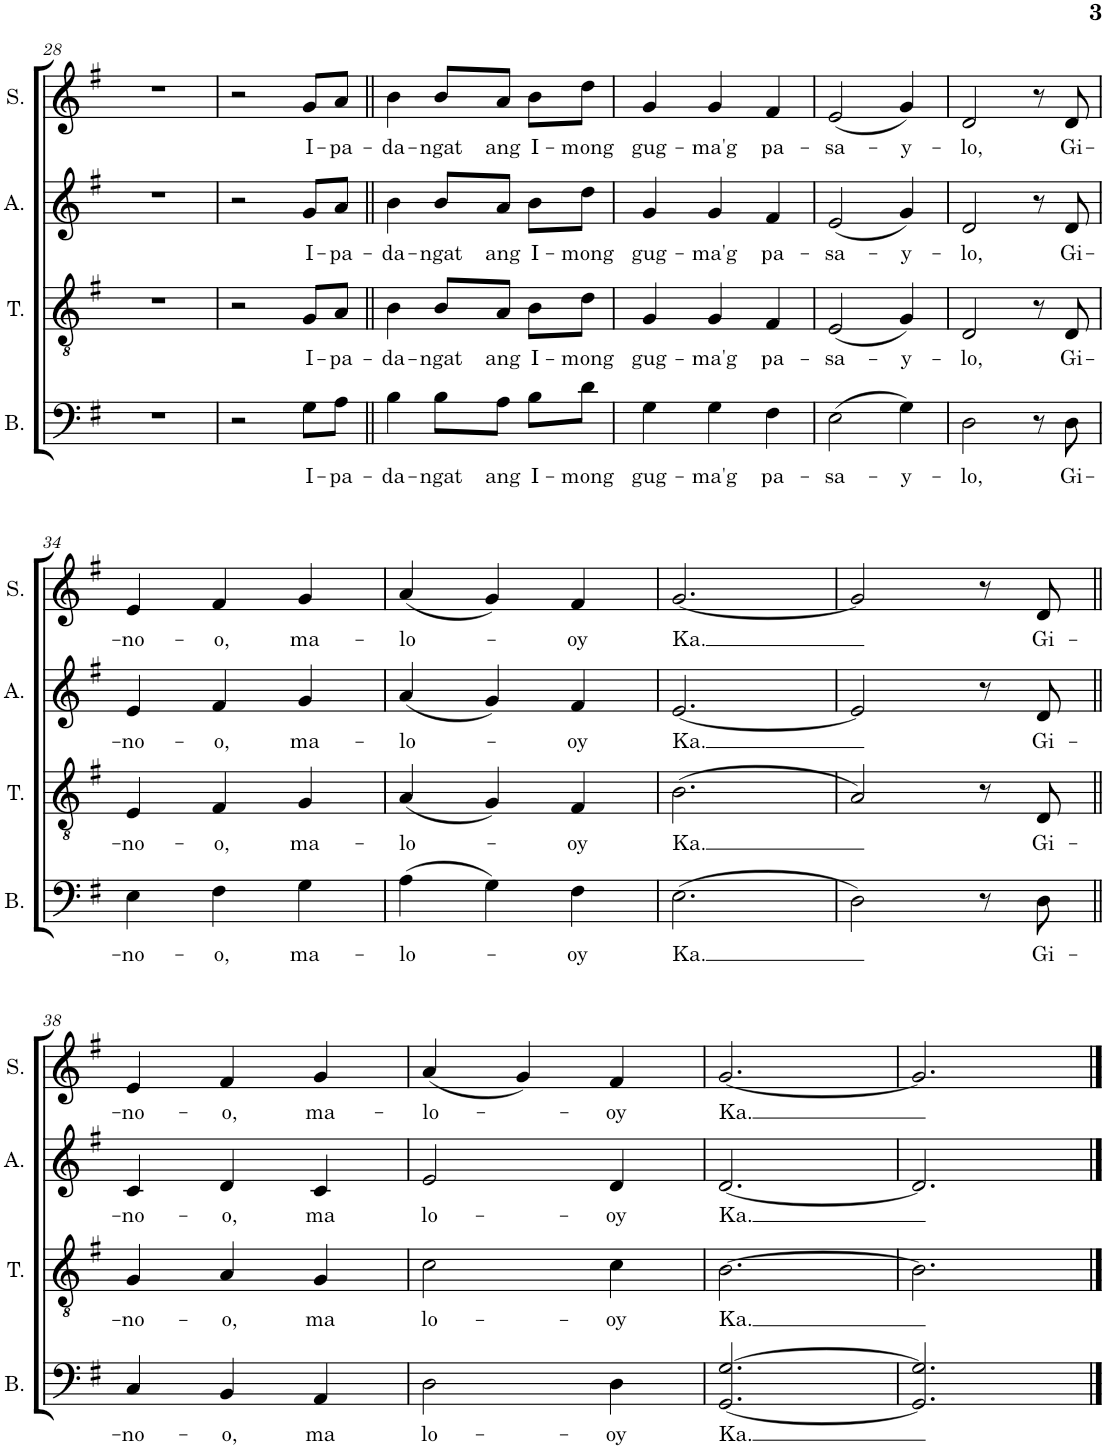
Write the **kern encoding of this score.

**kern	**text	**kern	**text	**kern	**text	**kern	**text
*part4	*part4	*part3	*part3	*part2	*part2	*part1	*part1
*staff4	*staff4	*staff3	*staff3	*staff2	*staff2	*staff1	*staff1
*I"Bass	*	*I"Tenor	*	*I"Alto	*	*I"Soprano	*
*I'B.	*	*I'T.	*	*I'A.	*	*I'S.	*
!!LO:PB:g=z
*clefF4	*	*clefGv2	*	*clefG2	*	*clefG2	*
*k[f#]	*	*k[f#]	*	*k[f#]	*	*k[f#]	*
*M3/4	*	*M3/4	*	*M3/4	*	*M3/4	*
=28	=28	=28	=28	=28	=28	=28	=28
2.r	.	2.r	.	2.r	.	2.r	.
=29	=29	=29	=29	=29	=29	=29	=29
2r	.	2r	.	2r	.	2r	.
!	!LO:LY:b	!	!LO:LY:b	!	!LO:LY:b	!	!LO:LY:b
8G\L	I-	8G/L	I-	8g/L	I-	8g/L	I-
!	!LO:LY:b	!	!LO:LY:b	!	!LO:LY:b	!	!LO:LY:b
8A\J	-pa-	8A/J	-pa-	8a/J	-pa-	8a/J	-pa-
=30||	=30||	=30||	=30||	=30||	=30||	=30||	=30||
!	!LO:LY:b	!	!LO:LY:b	!	!LO:LY:b	!	!LO:LY:b
4B\	-da-	4B\	-da-	4b\	-da-	4b\	-da-
!	!LO:LY:b	!	!LO:LY:b	!	!LO:LY:b	!	!LO:LY:b
8B\L	-ngat	8B/L	-ngat	8b/L	-ngat	8b/L	-ngat
!	!LO:LY:b	!	!LO:LY:b	!	!LO:LY:b	!	!LO:LY:b
8A\J	ang	8A/J	ang	8a/J	ang	8a/J	ang
!	!LO:LY:b	!	!LO:LY:b	!	!LO:LY:b	!	!LO:LY:b
8B\L	I-	8B\L	I-	8b\L	I-	8b\L	I-
!	!LO:LY:b	!	!LO:LY:b	!	!LO:LY:b	!	!LO:LY:b
8d\J	-mong	8d\J	-mong	8dd\J	-mong	8dd\J	-mong
=31	=31	=31	=31	=31	=31	=31	=31
!	!LO:LY:b	!	!LO:LY:b	!	!LO:LY:b	!	!LO:LY:b
4G\	gug-	4G/	gug-	4g/	gug-	4g/	gug-
!	!LO:LY:b	!	!LO:LY:b	!	!LO:LY:b	!	!LO:LY:b
4G\	-ma'g	4G/	-ma'g	4g/	-ma'g	4g/	-ma'g
!	!LO:LY:b	!	!LO:LY:b	!	!LO:LY:b	!	!LO:LY:b
4F#\	pa-	4F#/	pa-	4f#/	pa-	4f#/	pa-
=32	=32	=32	=32	=32	=32	=32	=32
!	!LO:LY:b	!	!LO:LY:b	!	!LO:LY:b	!	!LO:LY:b
(2E\	-sa-	(2E/	-sa-	(2e/	-sa-	(2e/	-sa-
!	!LO:LY:b	!	!LO:LY:b	!	!LO:LY:b	!	!LO:LY:b
4G\)	-y-	4G/)	-y-	4g/)	-y-	4g/)	-y-
=33	=33	=33	=33	=33	=33	=33	=33
!	!LO:LY:b	!	!LO:LY:b	!	!LO:LY:b	!	!LO:LY:b
2D\	-lo,	2D/	-lo,	2d/	-lo,	2d/	-lo,
8r	.	8r	.	8r	.	8r	.
!	!LO:LY:b	!	!LO:LY:b	!	!LO:LY:b	!	!LO:LY:b
8D\	Gi-	8D/	Gi-	8d/	Gi-	8d/	Gi-
!!LO:LB:g=z
=34	=34	=34	=34	=34	=34	=34	=34
!	!LO:LY:b	!	!LO:LY:b	!	!LO:LY:b	!	!LO:LY:b
4E\	-no-	4E/	-no-	4e/	-no-	4e/	-no-
!	!LO:LY:b	!	!LO:LY:b	!	!LO:LY:b	!	!LO:LY:b
4F#\	-o,	4F#/	-o,	4f#/	-o,	4f#/	-o,
!	!LO:LY:b	!	!LO:LY:b	!	!LO:LY:b	!	!LO:LY:b
4G\	ma-	4G/	ma-	4g/	ma-	4g/	ma-
=35	=35	=35	=35	=35	=35	=35	=35
!	!LO:LY:b	!	!LO:LY:b	!	!LO:LY:b	!	!LO:LY:b
(4A\	-lo-	(4A/	-lo-	(4a/	-lo-	(4a/	-lo-
4G\)	.	4G/)	.	4g/)	.	4g/)	.
!	!LO:LY:b	!	!LO:LY:b	!	!LO:LY:b	!	!LO:LY:b
4F#\	-oy	4F#/	-oy	4f#/	-oy	4f#/	-oy
=36	=36	=36	=36	=36	=36	=36	=36
!	!LO:LY:b	!	!LO:LY:b	!	!LO:LY:b	!	!LO:LY:b
(2.E\	Ka.	(2.B\	Ka.	[2.e/	Ka.	[2.g/	Ka.
=37	=37	=37	=37	=37	=37	=37	=37
2D\)	.	2A/)	.	2e/]	.	2g/]	.
8r	.	8r	.	8r	.	8r	.
!	!LO:LY:b	!	!LO:LY:b	!	!LO:LY:b	!	!LO:LY:b
8D\	Gi-	8D/	Gi-	8d/	Gi-	8d/	Gi-
!!LO:LB:g=z
=38||	=38||	=38||	=38||	=38||	=38||	=38||	=38||
!	!LO:LY:b	!	!LO:LY:b	!	!LO:LY:b	!	!LO:LY:b
4C/	-no-	4G/	-no-	4c/	-no-	4e/	-no-
!	!LO:LY:b	!	!LO:LY:b	!	!LO:LY:b	!	!LO:LY:b
4BB/	-o,	4A/	-o,	4d/	-o,	4f#/	-o,
!	!LO:LY:b	!	!LO:LY:b	!	!LO:LY:b	!	!LO:LY:b
4AA/	ma	4G/	ma	4c/	ma	4g/	ma-
=39	=39	=39	=39	=39	=39	=39	=39
!	!LO:LY:b	!	!LO:LY:b	!	!LO:LY:b	!	!LO:LY:b
2D\	-lo-	2c\	-lo-	2e/	-lo-	(4a/	lo-
.	.	.	.	.	.	4g/)	.
!	!LO:LY:b	!	!LO:LY:b	!	!LO:LY:b	!	!LO:LY:b
4D\	-oy	4c\	-oy	4d/	-oy	4f#/	-oy
=40	=40	=40	=40	=40	=40	=40	=40
!	!LO:LY:b	!	!LO:LY:b	!	!LO:LY:b	!	!LO:LY:b
[2.GG/ [2.G/	Ka.	[2.B\	Ka.	[2.d/	Ka.	[2.g/	Ka.
=41	=41	=41	=41	=41	=41	=41	=41
2.GG/] 2.G/]	.	2.B\]	.	2.d/]	.	2.g/]	.
==	==	==	==	==	==	==	==
*-	*-	*-	*-	*-	*-	*-	*-
